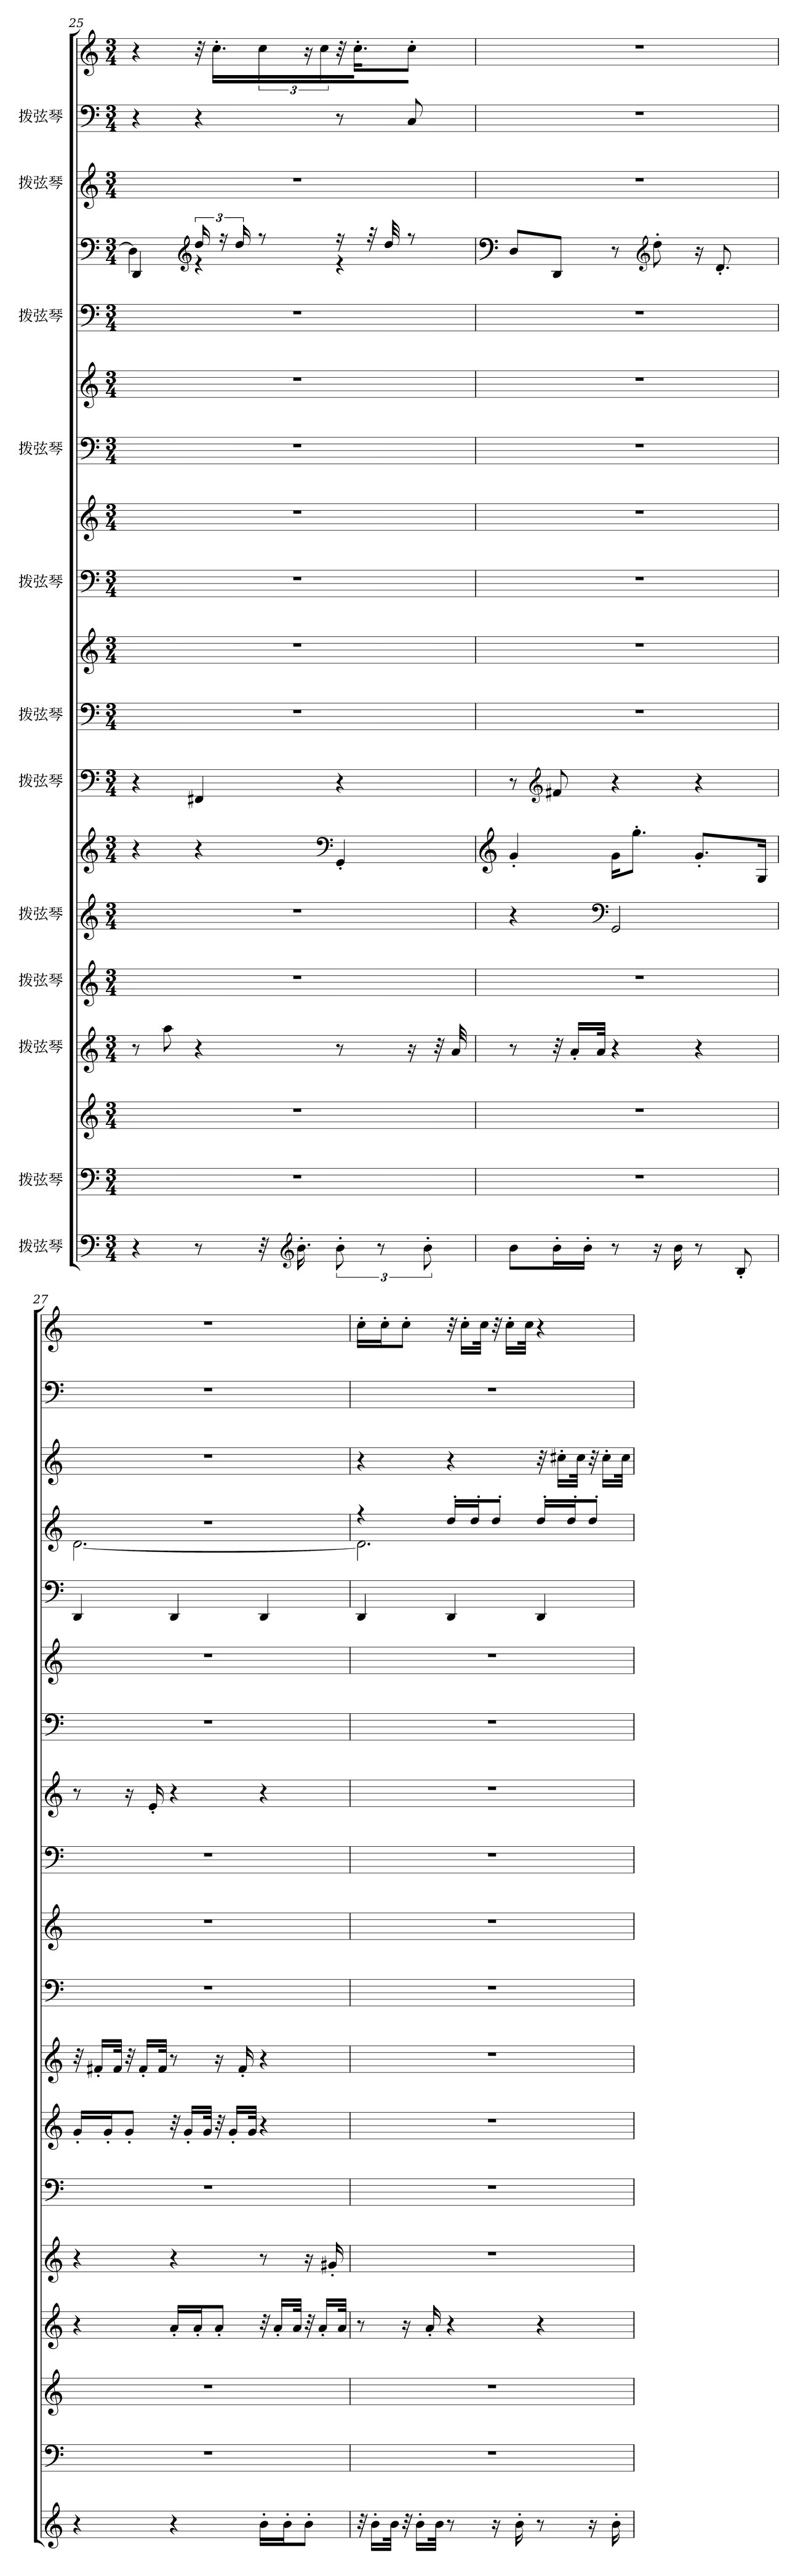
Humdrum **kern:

**kern	**kern	**kern	**kern	**kern	**kern	**kern	**kern	**kern	**kern	**kern	**kern	**kern	**kern	**kern	**kern	**kern	**kern	**kern
*part12	*part11	*part11	*part10	*part9	*part8	*part8	*part7	*part6	*part6	*part5	*part5	*part4	*part4	*part3	*part3	*part2	*part1	*part1
*staff19	*staff18	*staff17	*staff16	*staff15	*staff14	*staff13	*staff12	*staff11	*staff10	*staff9	*staff8	*staff7	*staff6	*staff5	*staff4	*staff3	*staff2	*staff1
*I"拨弦琴	*I"拨弦琴	*	*I"拨弦琴	*I"拨弦琴	*I"拨弦琴	*	*I"拨弦琴	*I"拨弦琴	*	*I"拨弦琴	*	*I"拨弦琴	*	*I"拨弦琴	*	*I"拨弦琴	*I"拨弦琴	*
!!LO:PB:g=z
*clefF4	*clefF4	*clefG2	*clefG2	*clefG2	*clefG2	*clefG2	*clefF4	*clefF4	*clefG2	*clefF4	*clefG2	*clefF4	*clefG2	*clefF4	*clefF4	*clefG2	*clefF4	*clefG2
*k[]	*k[]	*k[]	*k[]	*k[]	*k[]	*k[]	*k[]	*k[]	*k[]	*k[]	*k[]	*k[]	*k[]	*k[]	*k[]	*k[]	*k[]	*k[]
*M3/4	*M3/4	*M3/4	*M3/4	*M3/4	*M3/4	*M3/4	*M3/4	*M3/4	*M3/4	*M3/4	*M3/4	*M3/4	*M3/4	*M3/4	*M3/4	*M3/4	*M3/4	*M3/4
=25	=25	=25	=25	=25	=25	=25	=25	=25	=25	=25	=25	=25	=25	=25	=25	=25	=25	=25
*	*	*	*	*	*	*	*	*	*	*	*	*	*	*	*^	*	*	*
4r	2.r	2.r	8r	2.r	2.r	4r	4r	2.r	2.r	2.r	2.r	2.r	2.r	2.r	4DD/	4D\]	2.r	4r	4r
.	.	.	8aa\	.	.	.	.	.	.	.	.	.	.	.	.	.	.	.	.
*	*	*	*	*	*	*	*	*	*	*	*	*	*	*	*clefG2	*	*	*	*
8r	.	.	4r	.	.	4r	4FF#X/	.	.	.	.	.	.	.	24dd/	4r	.	4r	32r
.	.	.	.	.	.	.	.	.	.	.	.	.	.	.	.	.	.	.	16.cc'\LL
.	.	.	.	.	.	.	.	.	.	.	.	.	.	.	24r	.	.	.	.
.	.	.	.	.	.	.	.	.	.	.	.	.	.	.	24dd/	.	.	.	.
32r	.	.	.	.	.	.	.	.	.	.	.	.	.	.	8r	.	.	.	24cc\JJ
*clefG2	*	*	*	*	*	*	*	*	*	*	*	*	*	*	*	*	*	*	*
16.b'\	.	.	.	.	.	.	.	.	.	.	.	.	.	.	.	.	.	.	.
.	.	.	.	.	.	.	.	.	.	.	.	.	.	.	.	.	.	.	24r
.	.	.	.	.	.	.	.	.	.	.	.	.	.	.	.	.	.	.	24cc\
*	*	*	*	*	*	*clefF4	*	*	*	*	*	*	*	*	*	*	*	*	*
12b'\	.	.	8r	.	.	4GG'/	4r	.	.	.	.	.	.	.	16r	4r	.	8r	32r
.	.	.	.	.	.	.	.	.	.	.	.	.	.	.	.	.	.	.	16.cc'\KL
.	.	.	.	.	.	.	.	.	.	.	.	.	.	.	32r	.	.	.	.
12r	.	.	.	.	.	.	.	.	.	.	.	.	.	.	.	.	.	.	.
.	.	.	.	.	.	.	.	.	.	.	.	.	.	.	32dd/	.	.	.	.
.	.	.	16r	.	.	.	.	.	.	.	.	.	.	.	8r	.	.	8C/	8cc'\J
12b'\	.	.	.	.	.	.	.	.	.	.	.	.	.	.	.	.	.	.	.
.	.	.	32r	.	.	.	.	.	.	.	.	.	.	.	.	.	.	.	.
.	.	.	32a/	.	.	.	.	.	.	.	.	.	.	.	.	.	.	.	.
*	*	*	*	*	*	*	*	*	*	*	*	*	*	*	*v	*v	*	*	*
=26	=26	=26	=26	=26	=26	=26	=26	=26	=26	=26	=26	=26	=26	=26	=26	=26	=26	=26
*	*	*	*	*	*	*clefG2	*	*	*	*	*	*	*	*	*clefF4	*	*	*
8b\L	2.r	2.r	8r	2.r	4r	4g'/	8r	2.r	2.r	2.r	2.r	2.r	2.r	2.r	8D/L	2.r	2.r	2.r
*	*	*	*	*	*	*	*clefG2	*	*	*	*	*	*	*	*	*	*	*
16b'\L	.	.	32r	.	.	.	8f#X/	.	.	.	.	.	.	.	8DD/J	.	.	.
.	.	.	16a'/LL	.	.	.	.	.	.	.	.	.	.	.	.	.	.	.
16b'\JJ	.	.	.	.	.	.	.	.	.	.	.	.	.	.	.	.	.	.
.	.	.	32a/JJk	.	.	.	.	.	.	.	.	.	.	.	.	.	.	.
*	*	*	*	*	*clefF4	*	*	*	*	*	*	*	*	*	*	*	*	*
8r	.	.	4r	.	2GG/	16g\KL	4r	.	.	.	.	.	.	.	8r	.	.	.
.	.	.	.	.	.	8.gg'\J	.	.	.	.	.	.	.	.	.	.	.	.
*	*	*	*	*	*	*	*	*	*	*	*	*	*	*	*clefG2	*	*	*
16r	.	.	.	.	.	.	.	.	.	.	.	.	.	.	8dd'\	.	.	.
16b\	.	.	.	.	.	.	.	.	.	.	.	.	.	.	.	.	.	.
8r	.	.	4r	.	.	8.g'/L	4r	.	.	.	.	.	.	.	16r	.	.	.
.	.	.	.	.	.	.	.	.	.	.	.	.	.	.	8.d'/	.	.	.
8B'/	.	.	.	.	.	.	.	.	.	.	.	.	.	.	.	.	.	.
.	.	.	.	.	.	16G/Jk	.	.	.	.	.	.	.	.	.	.	.	.
!!LO:PB:g=z
=27	=27	=27	=27	=27	=27	=27	=27	=27	=27	=27	=27	=27	=27	=27	=27	=27	=27	=27
*	*	*	*	*	*	*	*	*	*	*	*	*	*	*	*^	*	*	*
4r	2.r	2.r	4r	4r	2.r	16g'/LL	32r	2.r	2.r	2.r	8r	2.r	2.r	4DD/	2.r	[2.d\	2.r	2.r	2.r
.	.	.	.	.	.	.	16f#X'/LL	.	.	.	.	.	.	.	.	.	.	.	.
.	.	.	.	.	.	16g'/J	.	.	.	.	.	.	.	.	.	.	.	.	.
.	.	.	.	.	.	.	32f#/JJk	.	.	.	.	.	.	.	.	.	.	.	.
.	.	.	.	.	.	8g'/J	32r	.	.	.	16r	.	.	.	.	.	.	.	.
.	.	.	.	.	.	.	16f#'/LL	.	.	.	.	.	.	.	.	.	.	.	.
.	.	.	.	.	.	.	.	.	.	.	16e'/	.	.	.	.	.	.	.	.
.	.	.	.	.	.	.	32f#/JJk	.	.	.	.	.	.	.	.	.	.	.	.
4r	.	.	16a'/LL	4r	.	32r	8r	.	.	.	4r	.	.	4DD/	.	.	.	.	.
.	.	.	.	.	.	16g'/LL	.	.	.	.	.	.	.	.	.	.	.	.	.
.	.	.	16a'/J	.	.	.	.	.	.	.	.	.	.	.	.	.	.	.	.
.	.	.	.	.	.	32g/JJk	.	.	.	.	.	.	.	.	.	.	.	.	.
.	.	.	8a'/J	.	.	32r	16r	.	.	.	.	.	.	.	.	.	.	.	.
.	.	.	.	.	.	16g'/LL	.	.	.	.	.	.	.	.	.	.	.	.	.
.	.	.	.	.	.	.	16f#'/	.	.	.	.	.	.	.	.	.	.	.	.
.	.	.	.	.	.	32g/JJk	.	.	.	.	.	.	.	.	.	.	.	.	.
16b'\LL	.	.	32r	8r	.	4r	4r	.	.	.	4r	.	.	4DD/	.	.	.	.	.
.	.	.	16a'/LL	.	.	.	.	.	.	.	.	.	.	.	.	.	.	.	.
16b'\J	.	.	.	.	.	.	.	.	.	.	.	.	.	.	.	.	.	.	.
.	.	.	32a/JJk	.	.	.	.	.	.	.	.	.	.	.	.	.	.	.	.
8b'\J	.	.	32r	16r	.	.	.	.	.	.	.	.	.	.	.	.	.	.	.
.	.	.	16a'/LL	.	.	.	.	.	.	.	.	.	.	.	.	.	.	.	.
.	.	.	.	16g#X'/	.	.	.	.	.	.	.	.	.	.	.	.	.	.	.
.	.	.	32a/JJk	.	.	.	.	.	.	.	.	.	.	.	.	.	.	.	.
=28	=28	=28	=28	=28	=28	=28	=28	=28	=28	=28	=28	=28	=28	=28	=28	=28	=28	=28	=28
32r	2.r	2.r	8r	2.r	2.r	2.r	2.r	2.r	2.r	2.r	2.r	2.r	2.r	4DD/	4r	2.d\]	4r	2.r	16cc'\LL
16b'\LL	.	.	.	.	.	.	.	.	.	.	.	.	.	.	.	.	.	.	.
.	.	.	.	.	.	.	.	.	.	.	.	.	.	.	.	.	.	.	16cc'\J
32b\JJk	.	.	.	.	.	.	.	.	.	.	.	.	.	.	.	.	.	.	.
32r	.	.	16r	.	.	.	.	.	.	.	.	.	.	.	.	.	.	.	8cc'\J
16b'\LL	.	.	.	.	.	.	.	.	.	.	.	.	.	.	.	.	.	.	.
.	.	.	16a'/	.	.	.	.	.	.	.	.	.	.	.	.	.	.	.	.
32b\JJk	.	.	.	.	.	.	.	.	.	.	.	.	.	.	.	.	.	.	.
8r	.	.	4r	.	.	.	.	.	.	.	.	.	.	4DD/	16dd'/LL	.	4r	.	32r
.	.	.	.	.	.	.	.	.	.	.	.	.	.	.	.	.	.	.	16cc'\LL
.	.	.	.	.	.	.	.	.	.	.	.	.	.	.	16dd'/J	.	.	.	.
.	.	.	.	.	.	.	.	.	.	.	.	.	.	.	.	.	.	.	32cc\JJk
16r	.	.	.	.	.	.	.	.	.	.	.	.	.	.	8dd'/J	.	.	.	32r
.	.	.	.	.	.	.	.	.	.	.	.	.	.	.	.	.	.	.	16cc'\LL
16b'\	.	.	.	.	.	.	.	.	.	.	.	.	.	.	.	.	.	.	.
.	.	.	.	.	.	.	.	.	.	.	.	.	.	.	.	.	.	.	32cc\JJk
8r	.	.	4r	.	.	.	.	.	.	.	.	.	.	4DD/	16dd'/LL	.	32r	.	4r
.	.	.	.	.	.	.	.	.	.	.	.	.	.	.	.	.	16cc#X'\LL	.	.
.	.	.	.	.	.	.	.	.	.	.	.	.	.	.	16dd'/J	.	.	.	.
.	.	.	.	.	.	.	.	.	.	.	.	.	.	.	.	.	32cc#\JJk	.	.
16r	.	.	.	.	.	.	.	.	.	.	.	.	.	.	8dd'/J	.	32r	.	.
.	.	.	.	.	.	.	.	.	.	.	.	.	.	.	.	.	16cc#'\LL	.	.
16b'\	.	.	.	.	.	.	.	.	.	.	.	.	.	.	.	.	.	.	.
.	.	.	.	.	.	.	.	.	.	.	.	.	.	.	.	.	32cc#\JJk	.	.
*	*	*	*	*	*	*	*	*	*	*	*	*	*	*	*v	*v	*	*	*
=	=	=	=	=	=	=	=	=	=	=	=	=	=	=	=	=	=	=
*-	*-	*-	*-	*-	*-	*-	*-	*-	*-	*-	*-	*-	*-	*-	*-	*-	*-	*-
